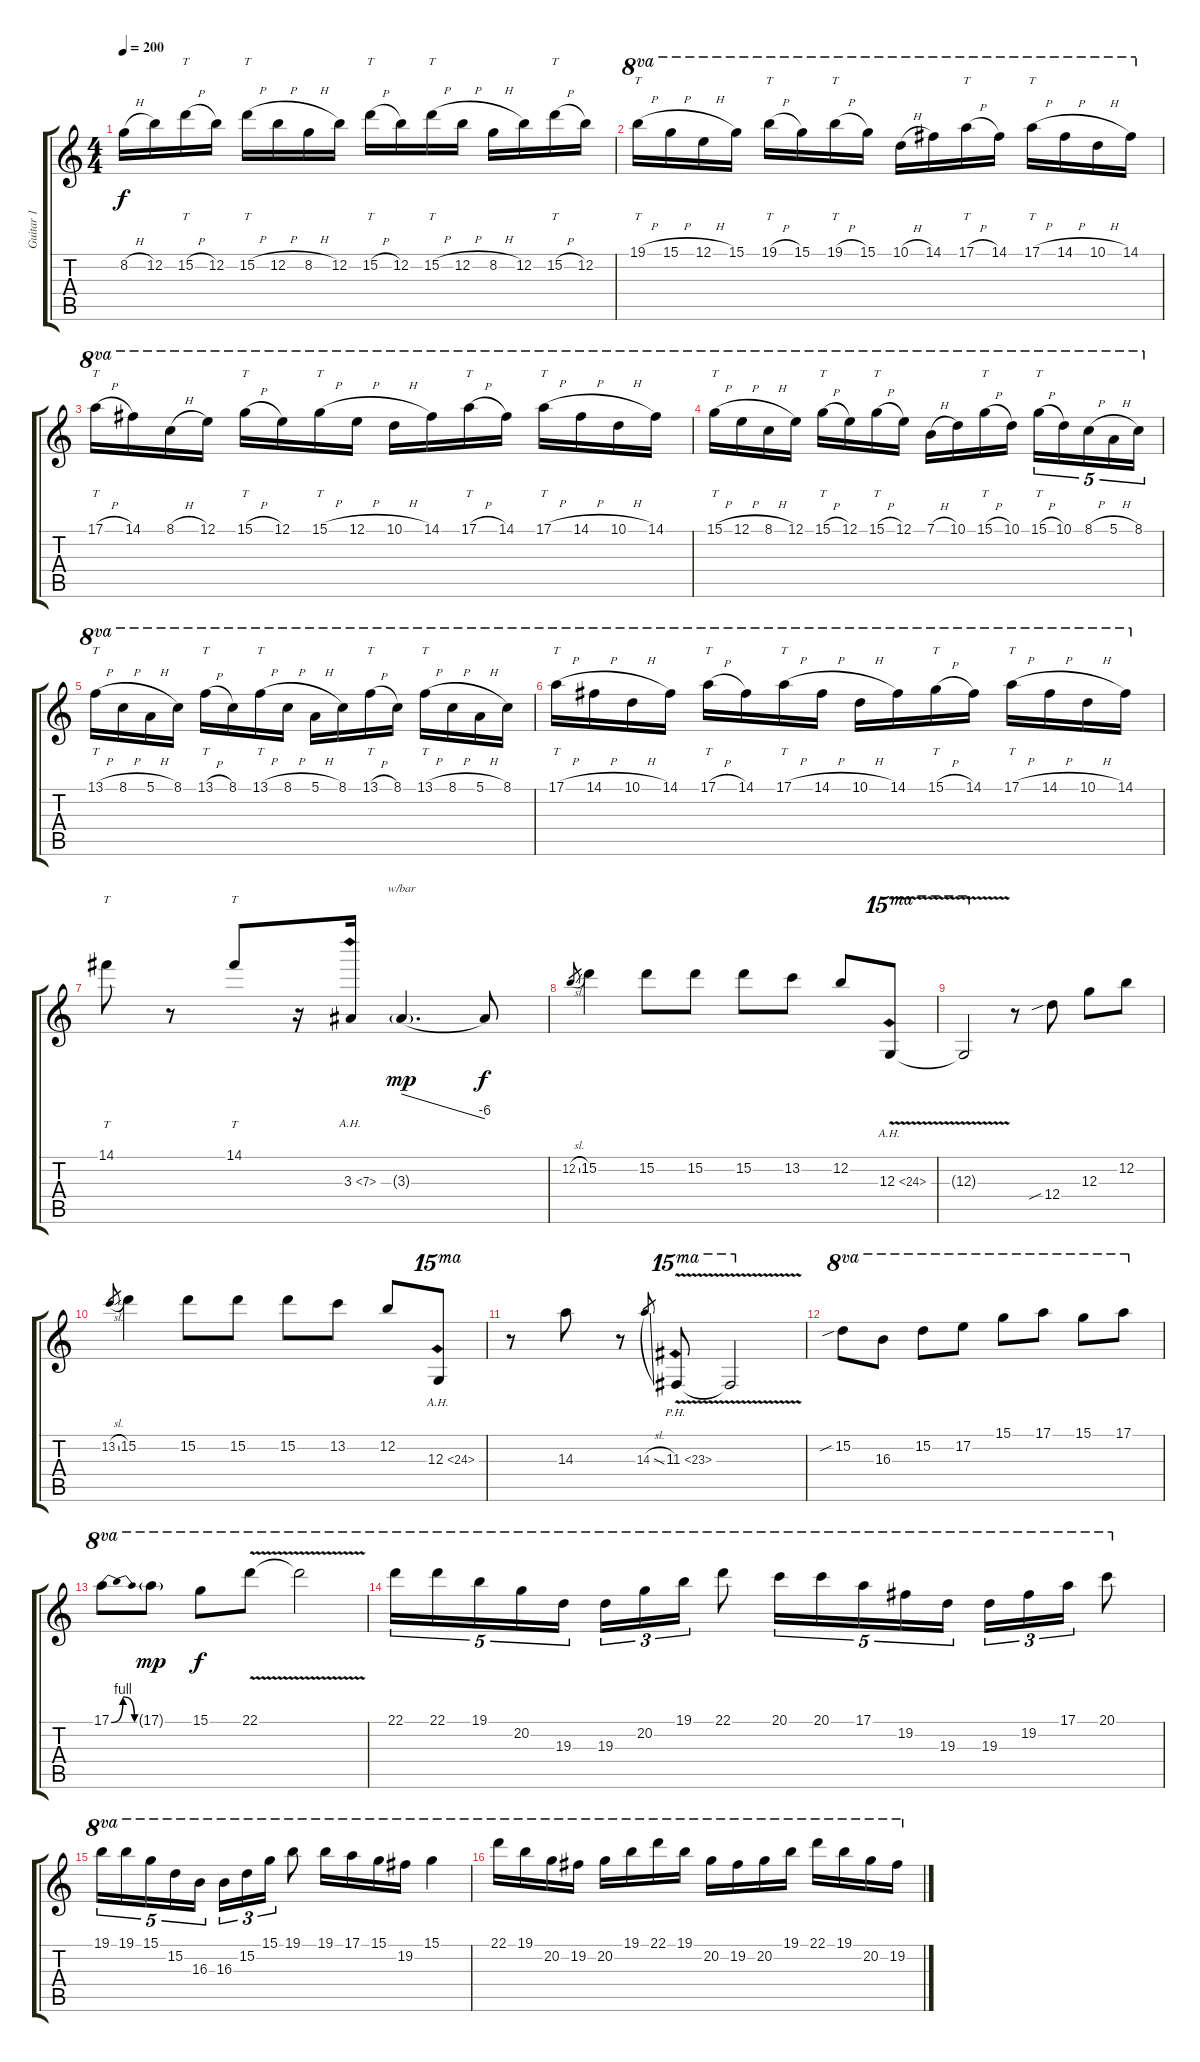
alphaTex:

\track ("Guitar 1" "Guitar 1") {instrument overdrivenguitar}
\staff {score tabs}
\tuning (E4 B3 G3 D3 A2 E2) {hide}
\ts (4 4)
\tempo 200
\clef g2
\ks c
8.2{h}.16{dy f} 12.2.16 15.2{h}.16{tt} 12.2.16 15.2{h}.16{tt} 12.2{h}.16 8.2{h}.16 12.2.16 15.2{h}.16{tt} 12.2.16 15.2{h}.16{tt} 12.2{h}.16 8.2{h}.16 12.2.16 15.2{h}.16{tt} 12.2.16 |
19.1{h}.16{tt ot 8va} 15.1{h}.16{ot 8va} 12.1{h}.16{ot 8va} 15.1.16{ot 8va} 19.1{h}.16{tt ot 8va} 15.1.16{ot 8va} 19.1{h}.16{tt ot 8va} 15.1.16{ot 8va} 10.1{h}.16{ot 8va} 14.1.16{ot 8va} 17.1{h}.16{tt ot 8va} 14.1.16{ot 8va} 17.1{h}.16{tt ot 8va} 14.1{h}.16{ot 8va} 10.1{h}.16{ot 8va} 14.1.16{ot 8va} |
17.1{h}.16{tt ot 8va} 14.1.16{ot 8va} 8.1{h}.16{ot 8va} 12.1.16{ot 8va} 15.1{h}.16{tt ot 8va} 12.1.16{ot 8va} 15.1{h}.16{tt ot 8va} 12.1{h}.16{ot 8va} 10.1{h}.16{ot 8va} 14.1.16{ot 8va} 17.1{h}.16{tt ot 8va} 14.1.16{ot 8va} 17.1{h}.16{tt ot 8va} 14.1{h}.16{ot 8va} 10.1{h}.16{ot 8va} 14.1.16{ot 8va} |
15.1{h}.16{tt ot 8va} 12.1{h}.16{ot 8va} 8.1{h}.16{ot 8va} 12.1.16{ot 8va} 15.1{h}.16{tt ot 8va} 12.1.16{ot 8va} 15.1{h}.16{tt ot 8va} 12.1.16{ot 8va} 7.1{h}.16{ot 8va} 10.1.16{ot 8va} 15.1{h}.16{tt ot 8va} 10.1.16{ot 8va} 15.1{h}.16{tt tu (5 4) ot 8va} 10.1.16{tu (5 4) ot 8va} 8.1{h}.16{tu (5 4) ot 8va} 5.1{h}.16{tu (5 4) ot 8va} 8.1.16{tu (5 4) ot 8va} |
13.1{h}.16{tt ot 8va} 8.1{h}.16{ot 8va} 5.1{h}.16{ot 8va} 8.1.16{ot 8va} 13.1{h}.16{tt ot 8va} 8.1.16{ot 8va} 13.1{h}.16{tt ot 8va} 8.1{h}.16{ot 8va} 5.1{h}.16{ot 8va} 8.1.16{ot 8va} 13.1{h}.16{tt ot 8va} 8.1.16{ot 8va} 13.1{h}.16{tt ot 8va} 8.1{h}.16{ot 8va} 5.1{h}.16{ot 8va} 8.1.16{ot 8va} |
17.1{h}.16{tt ot 8va} 14.1{h}.16{ot 8va} 10.1{h}.16{ot 8va} 14.1.16{ot 8va} 17.1{h}.16{tt ot 8va} 14.1.16{ot 8va} 17.1{h}.16{tt ot 8va} 14.1{h}.16{ot 8va} 10.1{h}.16{ot 8va} 14.1.16{ot 8va} 15.1{h}.16{tt ot 8va} 14.1.16{ot 8va} 17.1{h}.16{tt ot 8va} 14.1{h}.16{ot 8va} 10.1{h}.16{ot 8va} 14.1.16{ot 8va} |
14.1.8{tt} r.8 14.1.8{tt} r.16 3.3{ah 4}.16 3.3{g}.4{d tbe (dive default 0 0 60 -24) dy mp} 3.3{t}.8{dy f} |
12.2{sl}.8{gr} 15.2.4 15.2.8 15.2.8 15.2.8 13.2.8 12.2.8 12.3{ah 12 v}.8{ot 15ma} |
12.3{t}.2{ot 15ma} r.8 12.4{sib}.8 12.3.8 12.2.8 |
13.2{sl}.8{gr} 15.2.4 15.2.8 15.2.8 15.2.8 13.2.8 12.2.8 12.3{ah 12}.8{ot 15ma} |
r.8 14.3.8 r.8 14.3{sl}.8{gr} 11.3{ph 12 v}.8{ot 15ma} 11.3{t}.2{ot 15ma} |
15.2{sib}.8{ot 8va} 16.3.8{ot 8va} 15.2.8{ot 8va} 17.2.8{ot 8va} 15.1.8{ot 8va} 17.1.8{ot 8va} 15.1.8{ot 8va} 17.1.8{ot 8va} |
17.1{be (bendrelease 0 0 30 4 30 4 60 0)}.8{ot 8va} 17.1{g}.8{ot 8va dy mp} 15.1.8{ot 8va dy f} 22.1{v}.8{ot 8va} 22.1{t}.2{ot 8va} |
22.1.16{tu (5 4) ot 8va} 22.1.16{tu (5 4) ot 8va} 19.1.16{tu (5 4) ot 8va} 20.2.16{tu (5 4) ot 8va} 19.3.16{tu (5 4) ot 8va} 19.3.16{tu (3 2) ot 8va} 20.2.16{tu (3 2) ot 8va} 19.1.16{tu (3 2) ot 8va} 22.1.8{ot 8va} 20.1.16{tu (5 4) ot 8va} 20.1.16{tu (5 4) ot 8va} 17.1.16{tu (5 4) ot 8va} 19.2.16{tu (5 4) ot 8va} 19.3.16{tu (5 4) ot 8va} 19.3.16{tu (3 2) ot 8va} 19.2.16{tu (3 2) ot 8va} 17.1.16{tu (3 2) ot 8va} 20.1.8{ot 8va} |
19.1.16{tu (5 4) ot 8va} 19.1.16{tu (5 4) ot 8va} 15.1.16{tu (5 4) ot 8va} 15.2.16{tu (5 4) ot 8va} 16.3.16{tu (5 4) ot 8va} 16.3.16{tu (3 2) ot 8va} 15.2.16{tu (3 2) ot 8va} 15.1.16{tu (3 2) ot 8va} 19.1.8{ot 8va} 19.1.16{ot 8va} 17.1.16{ot 8va} 15.1.16{ot 8va} 19.2.16{ot 8va} 15.1.4{ot 8va} |
22.1.16{ot 8va} 19.1.16{ot 8va} 20.2.16{ot 8va} 19.2.16{ot 8va} 20.2.16{ot 8va} 19.1.16{ot 8va} 22.1.16{ot 8va} 19.1.16{ot 8va} 20.2.16{ot 8va} 19.2.16{ot 8va} 20.2.16{ot 8va} 19.1.16{ot 8va} 22.1.16{ot 8va} 19.1.16{ot 8va} 20.2.16{ot 8va} 19.2.16{ot 8va}
